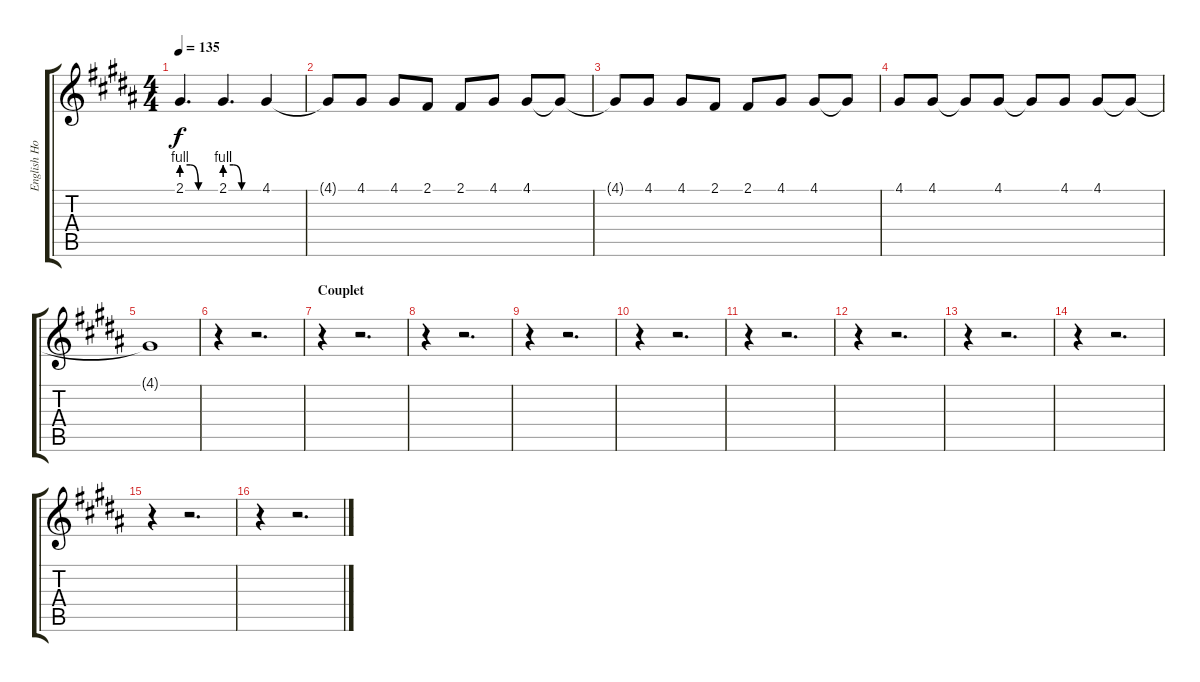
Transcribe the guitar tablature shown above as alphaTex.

\track ("English Horn" "English Ho") {instrument englishhorn}
\staff {score tabs}
\tuning (E4 B3 G3 D3 A2 E2) {hide}
\ts (4 4)
\tempo 135
\clef g2
\ks b
2.1{be (custom 0 4 15 4 30 0 60 0)}.4{d dy f} 2.1{be (custom 0 4 15 4 30 0 60 0)}.4{d} 4.1.4 |
4.1{t}.8 4.1.8 4.1.8 2.1.8 2.1.8 4.1.8 4.1.8 4.1{t}.8 |
4.1{t}.8 4.1.8 4.1.8 2.1.8 2.1.8 4.1.8 4.1.8 4.1{t}.8 |
4.1.8 4.1.8 4.1{t}.8 4.1.8 4.1{t}.8 4.1.8 4.1.8 4.1{t}.8 |
4.1{t}.1 |
r.4 r.2{d} |
\section ("" "Couplet")
r.4 r.2{d} |
r.4 r.2{d} |
r.4 r.2{d} |
r.4 r.2{d} |
r.4 r.2{d} |
r.4 r.2{d} |
r.4 r.2{d} |
r.4 r.2{d} |
r.4 r.2{d} |
r.4 r.2{d}
